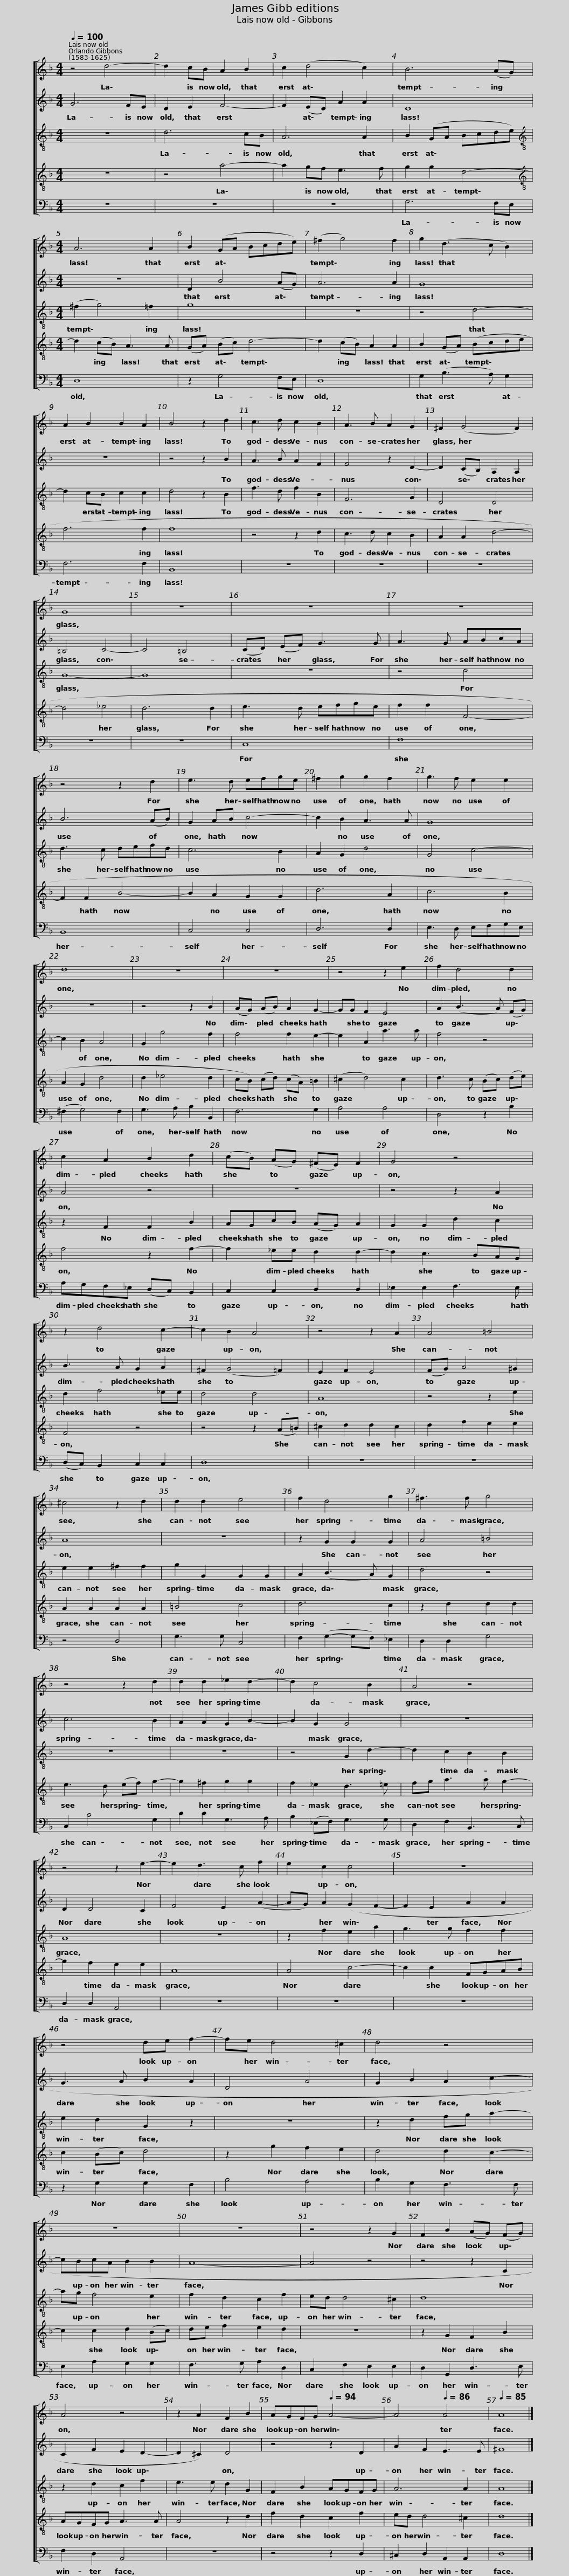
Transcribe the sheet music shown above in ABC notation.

X:1
%%score [ 1 2 3 4 5 ]
L:1/8
Q:1/4=100
M:4/4
I:linebreak $
K:F
V:1 treble
V:2 treble
V:3 treble-8
V:4 treble-8
V:5 bass
V:1
 z4 d4- | d2 cB A2 B2 | c2 (d4 c2) | B6 (AG) |$[M:4/4] A6 A2 | %5
 B2 (GA Bcde) | (^f2 g4) f2 | g2 (d3 c B2) |$ A2 B2 B2 A2 | B4 z2 d2 | %10
 c3 d c2 B2 | A3 B A2 G2 |$ ^F2 (G4 F2) | G8 | z8 | %15
 z8 |$ z8 | z4 z2 d2 | e3 d efge |$ ^f2 g2 g2 f2 | %20
 g3 f e2 e2 | d8 | z8 |$ z8 | z4 z2 e2 | %25
 f2 d4 d2 |$ c2 A2 B2 d2 | (cB) (AG) (^FE) F2 | G4 z4 |$ z2 d4 c2- | %30
 c2 B2 A4 | z4 z2 A2 | A4 =B4 |$ ^c4 z2 d2 | d2 d2 e4 | %35
 f2 d4 g2 |$ ^f3 f g4 | z4 z2 d2 | d2 d2 _e2 d2- | d2 c4 B2 |$ %40
 A4 z4 | z4 z2 e2- | e2 d3 c f2 | e2 c2 c4 |$ z8 | %45
 z4 de f2- | fe d4 ^c2 | d4 z4 |$ z8 | z8 | %50
 z4 z2 G2 | F2 B2 (AG) (FG) |$ A4 z4 | z2 A2 F2 B2 |[Q:1/4=99] A[Q:1/4=98]G[Q:1/4=97]F[Q:1/4=96]G[Q:1/4=94] A4- | %55
[Q:1/4=90] A4[Q:1/4=86] A4 |[Q:1/4=85] A8 |] %57
V:2
 G6 FE | D2 E2 F4- | F2 (ED) A2 A2 | D8 |$[M:4/4] z8 | %5
 D2 B4 (AG) | A6 A2 | G8 |$ z8 | z4 z2 B2 | %10
 A3 B A2 F2 | F4 z2 D2- |$ D2 (CB,) A,2 A,2 | =B,4 C4- | C4 =B,4 | %15
 (CD) (EF) G3 G |$ A3 G ABcA | B6 (AB) | G2 AB c4- |$ c2 B2 A3 A | %20
 G8 | z8 | z4 z2 B2 |$ (AG) (AB) A2 G2- | GG F2 E4 | %25
 A2 (B3 A) (FG) |$ A4 z4 | z8 | z4 z2 A2 |$ B3 A G2 A2 | %30
 ^F2 (G4 =F2) | E2 F2 E4 | (FG) A4 ^G2 |$ A8 | z8 | %35
 z2 G2 G2 G2 |$ A4 =B4 | c6 B2 | A2 A2 G2 B2- | B2 G2 G4 |$ %40
 z8 | D2 D4 C2 | F4 E2 (A2- | AG) A2 (G2 F2- |$ F2 E2 A2 A2 | %45
 G3 A B2 A2 | D4 A4 | G2 B2 A2 c2- |$ cBcA B2 B2 | A8- | %50
 A4 z4 | z4 z2 C2 |$ C2 F2 E2 D2- | D2 ^C2) D4 | z4 z2 D2 | %55
 A2 F2 E3 E | ^F8 |] %57
V:3
 z8 | d6 cB | A6 A2 | B2 (GA Bcde) |$[M:4/4][K:treble-8] (^f2 g4) =f2 | %5
 g8 | z8 | z4 d4- |$ d2 cB c2 c2 | d4 z2 B2 | %10
 f3 d f2 B2 | F6 G2 |$ D4 D4 | G8- | G8 | %15
 z8 |$ z4 c4 | d3 c defd | c6 B2 |$ A2 G2 d4 | %20
 G4 c4- | c2 B2 A4 | G2 g4 f2 |$ f4 f2 e2- | e2 A2 a3 a | %25
 f4 z4 |$ z2 F2 F2 B2 | AGcB (AG) A2 | G2 G2 d2 c2 |$ d2 f4 _ee | %30
 d4 d4 | A8 | z4 z2 e2 |$ e2 e2 ^f2 f2 | g2 G2 G2 G2 | %35
 A2 (B3 A) G2 |$ d4 z4 | z8 | z8 | z4 G2 d2- |$ %40
 d2 c2 B2 B2 | A8 | z8 | z2 f2 e2 a2 |$ g3 g f2 f2 | %45
 e2 d2 G2 z2 | z8 | z2 d2 fg a2- |$ ag f4 e2 | f2 d2 c2 f2 | %50
 ed d4 ^c2 | d8 |$ z2 d2 c2 f2 | e3 e d2 G2 | F2 B2 AGFG | %55
 A6 A2 | A8 |] %57
V:4
 z8 | z4 a4- | a2 gf e3 f | g2 g2 d4- |$[M:4/4][K:treble-8] d2 (cB) A3 A | %5
 (GA) (Bc) d4- | d2 (cB) A2 A2 | B2 (GA) (Bcde |$ f6 f2 | f8 | %10
 z4 z2 d2 | c3 d c2 B2 |$ A2 A2 d4- | d4 _e4 | d6 d2 | %15
 e3 d efge |$ f2 f2 F4- | F2 F2 B4- | B2 A2 G2 G2 |$ d6 A2 | %20
 c6 B2 | A2 G2 d4 | d2 _e4 d2 |$ cB) (cd) (cA) =B2 | (^c2 d4) c2 | %25
 d3 c (Bc) (de) |$ f4 z2 f2- | f2 _ee d2 d2- | d2 c3 BAG |$ F4 z4 | %30
 z4 z2 (A=B) | ^c2 d2 d2 c2 | d2 f2 e2 e2 |$ A2 A2 A2 A2 | =B4 c4 | %35
 d6 c2 |$ z2 d2 d2 d2 | e3 d (ef) g2- | g2 ^f2 g2 g2 | f2 _e2 d3 =e |$ %40
 fg a3 a g2- | g2 f2 e2 e2 | A8 | A4 c4- |$ c2 c2 FGAB | %45
 c2 (Bc) d4 | z2 g2 f2 e2 | d4 d2 c2- |$ c2 c2 d2 (Bc) | de f2 e2 d2 | %50
 z8 | z2 G2 F2 B2 |$ AGFG A3 A | A4 z2 d2 | f2 d2 c2 f2 | %55
 ed d4 ^c2 | d8 |] %57
V:5
 z8 | z8 | z8 | G,6 F,E, |$[M:4/4] D,8 | %5
 z2 G,4 F,E, | D,8 | G,2 (B,3 A,) G,2 |$ F,6 F,2 | B,,8 | %10
 z8 | z8 |$ z8 | z8 | z8 | %15
 C,8 |$ F,8 | B,,8 | C,4 C,4 |$ D,6 D,2 | %20
 E,3 D, E,F,G,E, | (^F,2 G,4) F,2 | G,3 A, B,2 B,,2 |$ F,6 G,2 | A,4 A,4 | %25
 D,4 z2 B,2 |$ A,G,F,_E, (D,C,) B,,2 | C,2 C,2 D,2 D,2 | _E,2 E,2 F,3 E, |$ (D,C,) B,,2 C,2 C,2 | %30
 D,8 | z8 | z8 |$ z4 D,4 | G,3 G, C,4 | %35
 F,2 (G,2- G,F,) _E,2 |$ D,2 D,2 G,4 | C,2 C4 G,2 | D2 D2 G,3 A, | B,2 (_E,F,) G,3 G, |$ %40
 D,2 F,2 B,,3 C, | D,2 D,2 A,,4 | z8 | z8 |$ z8 | %45
 z2 G,2 G,2 F,2 | B,4 A,4 | B,2 G,2 F,3 F, |$ E,2 A,2 G,2 G,2 | F,3 G, A,2 D,2 | %50
 C,2 F,2 E,2 E,2 | D,2 G,,2 D,3 E, |$ F,2 D,2 A,,4 | z8 | z4 z2 D,2 | %55
 ^C,2 D,2 A,,2 A,,2 | D,8 |] %57
